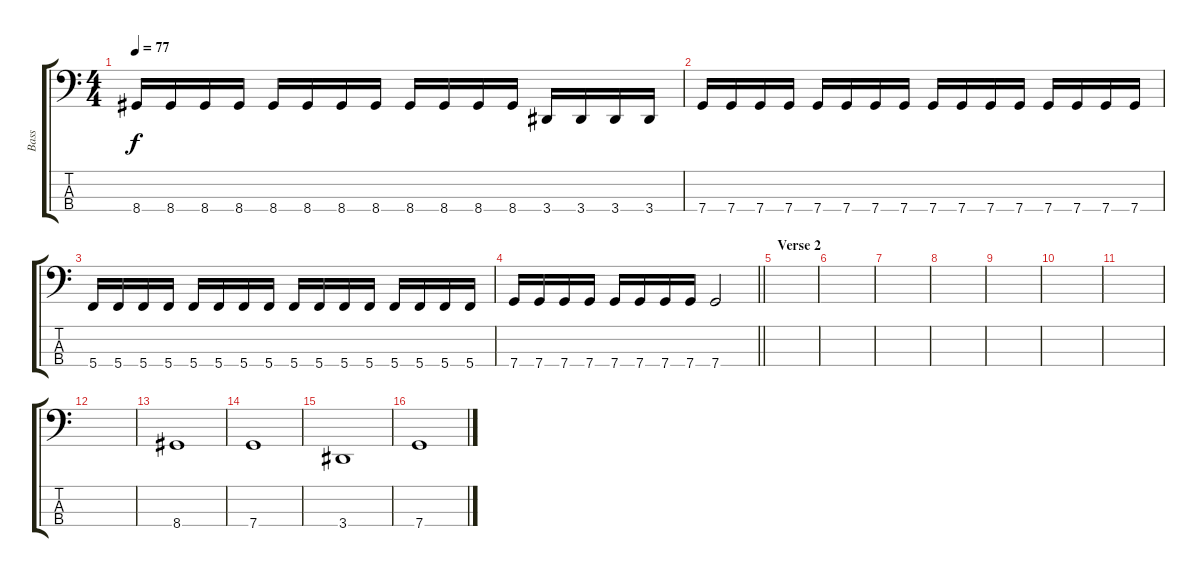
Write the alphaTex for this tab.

\track ("Bass" "Bass") {instrument electricbasspick}
\staff {score tabs}
\tuning (F2 C2 G1 C1) {hide}
\ts (4 4)
\tempo 77
\clef f4
\ks c
8.4.16{dy f} 8.4.16 8.4.16 8.4.16 8.4.16 8.4.16 8.4.16 8.4.16 8.4.16 8.4.16 8.4.16 8.4.16 3.4.16 3.4.16 3.4.16 3.4.16 |
7.4.16 7.4.16 7.4.16 7.4.16 7.4.16 7.4.16 7.4.16 7.4.16 7.4.16 7.4.16 7.4.16 7.4.16 7.4.16 7.4.16 7.4.16 7.4.16 |
5.4.16 5.4.16 5.4.16 5.4.16 5.4.16 5.4.16 5.4.16 5.4.16 5.4.16 5.4.16 5.4.16 5.4.16 5.4.16 5.4.16 5.4.16 5.4.16 |
\barLineRight lightlight
7.4.16 7.4.16 7.4.16 7.4.16 7.4.16 7.4.16 7.4.16 7.4.16 7.4.2 |
\section ("" "Verse 2")
|
|
|
|
|
|
|
|
8.4.1 |
7.4.1 |
3.4.1 |
7.4.1
